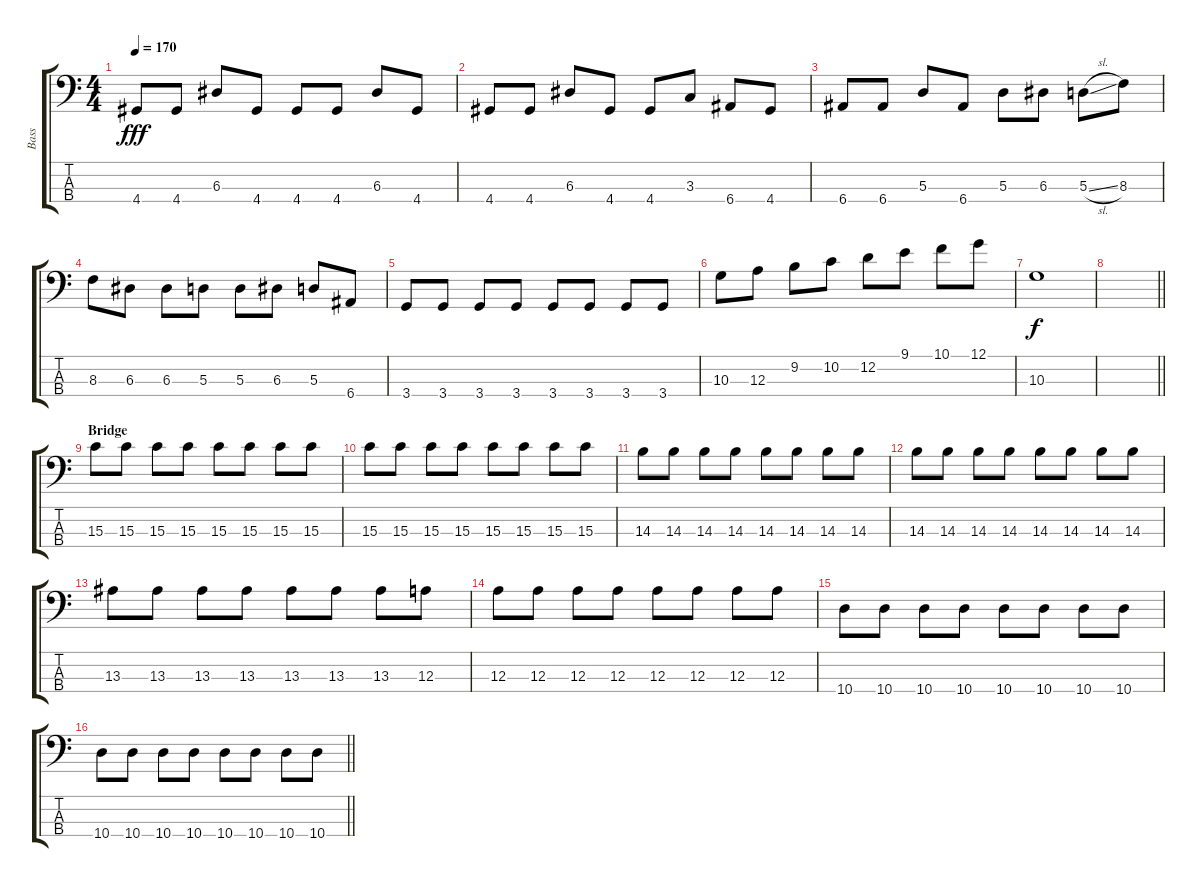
\track ("Bass" "Bass") {instrument slapbass1}
\staff {score tabs}
\tuning (G2 D2 A1 E1) {hide}
\ts (4 4)
\tempo 170
\clef f4
\ks c
4.4.8{dy fff} 4.4.8 6.3.8 4.4.8 4.4.8 4.4.8 6.3.8 4.4.8 |
4.4.8 4.4.8 6.3.8 4.4.8 4.4.8 3.3.8 6.4.8 4.4.8 |
6.4.8 6.4.8 5.3.8 6.4.8 5.3.8 6.3.8 5.3{sl}.8 8.3.8 |
8.3.8 6.3.8 6.3.8 5.3.8 5.3.8 6.3.8 5.3.8 6.4.8 |
3.4.8 3.4.8 3.4.8 3.4.8 3.4.8 3.4.8 3.4.8 3.4.8 |
10.3.8 12.3.8 9.2.8 10.2.8 12.2.8 9.1.8 10.1.8 12.1.8 |
10.3.1{dy f} |
\barLineRight lightlight
|
\section ("" "Bridge")
15.3.8 15.3.8 15.3.8 15.3.8 15.3.8 15.3.8 15.3.8 15.3.8 |
15.3.8 15.3.8 15.3.8 15.3.8 15.3.8 15.3.8 15.3.8 15.3.8 |
14.3.8 14.3.8 14.3.8 14.3.8 14.3.8 14.3.8 14.3.8 14.3.8 |
14.3.8 14.3.8 14.3.8 14.3.8 14.3.8 14.3.8 14.3.8 14.3.8 |
13.3.8 13.3.8 13.3.8 13.3.8 13.3.8 13.3.8 13.3.8 12.3.8 |
12.3.8 12.3.8 12.3.8 12.3.8 12.3.8 12.3.8 12.3.8 12.3.8 |
10.4.8 10.4.8 10.4.8 10.4.8 10.4.8 10.4.8 10.4.8 10.4.8 |
\barLineRight lightlight
10.4.8 10.4.8 10.4.8 10.4.8 10.4.8 10.4.8 10.4.8 10.4.8
